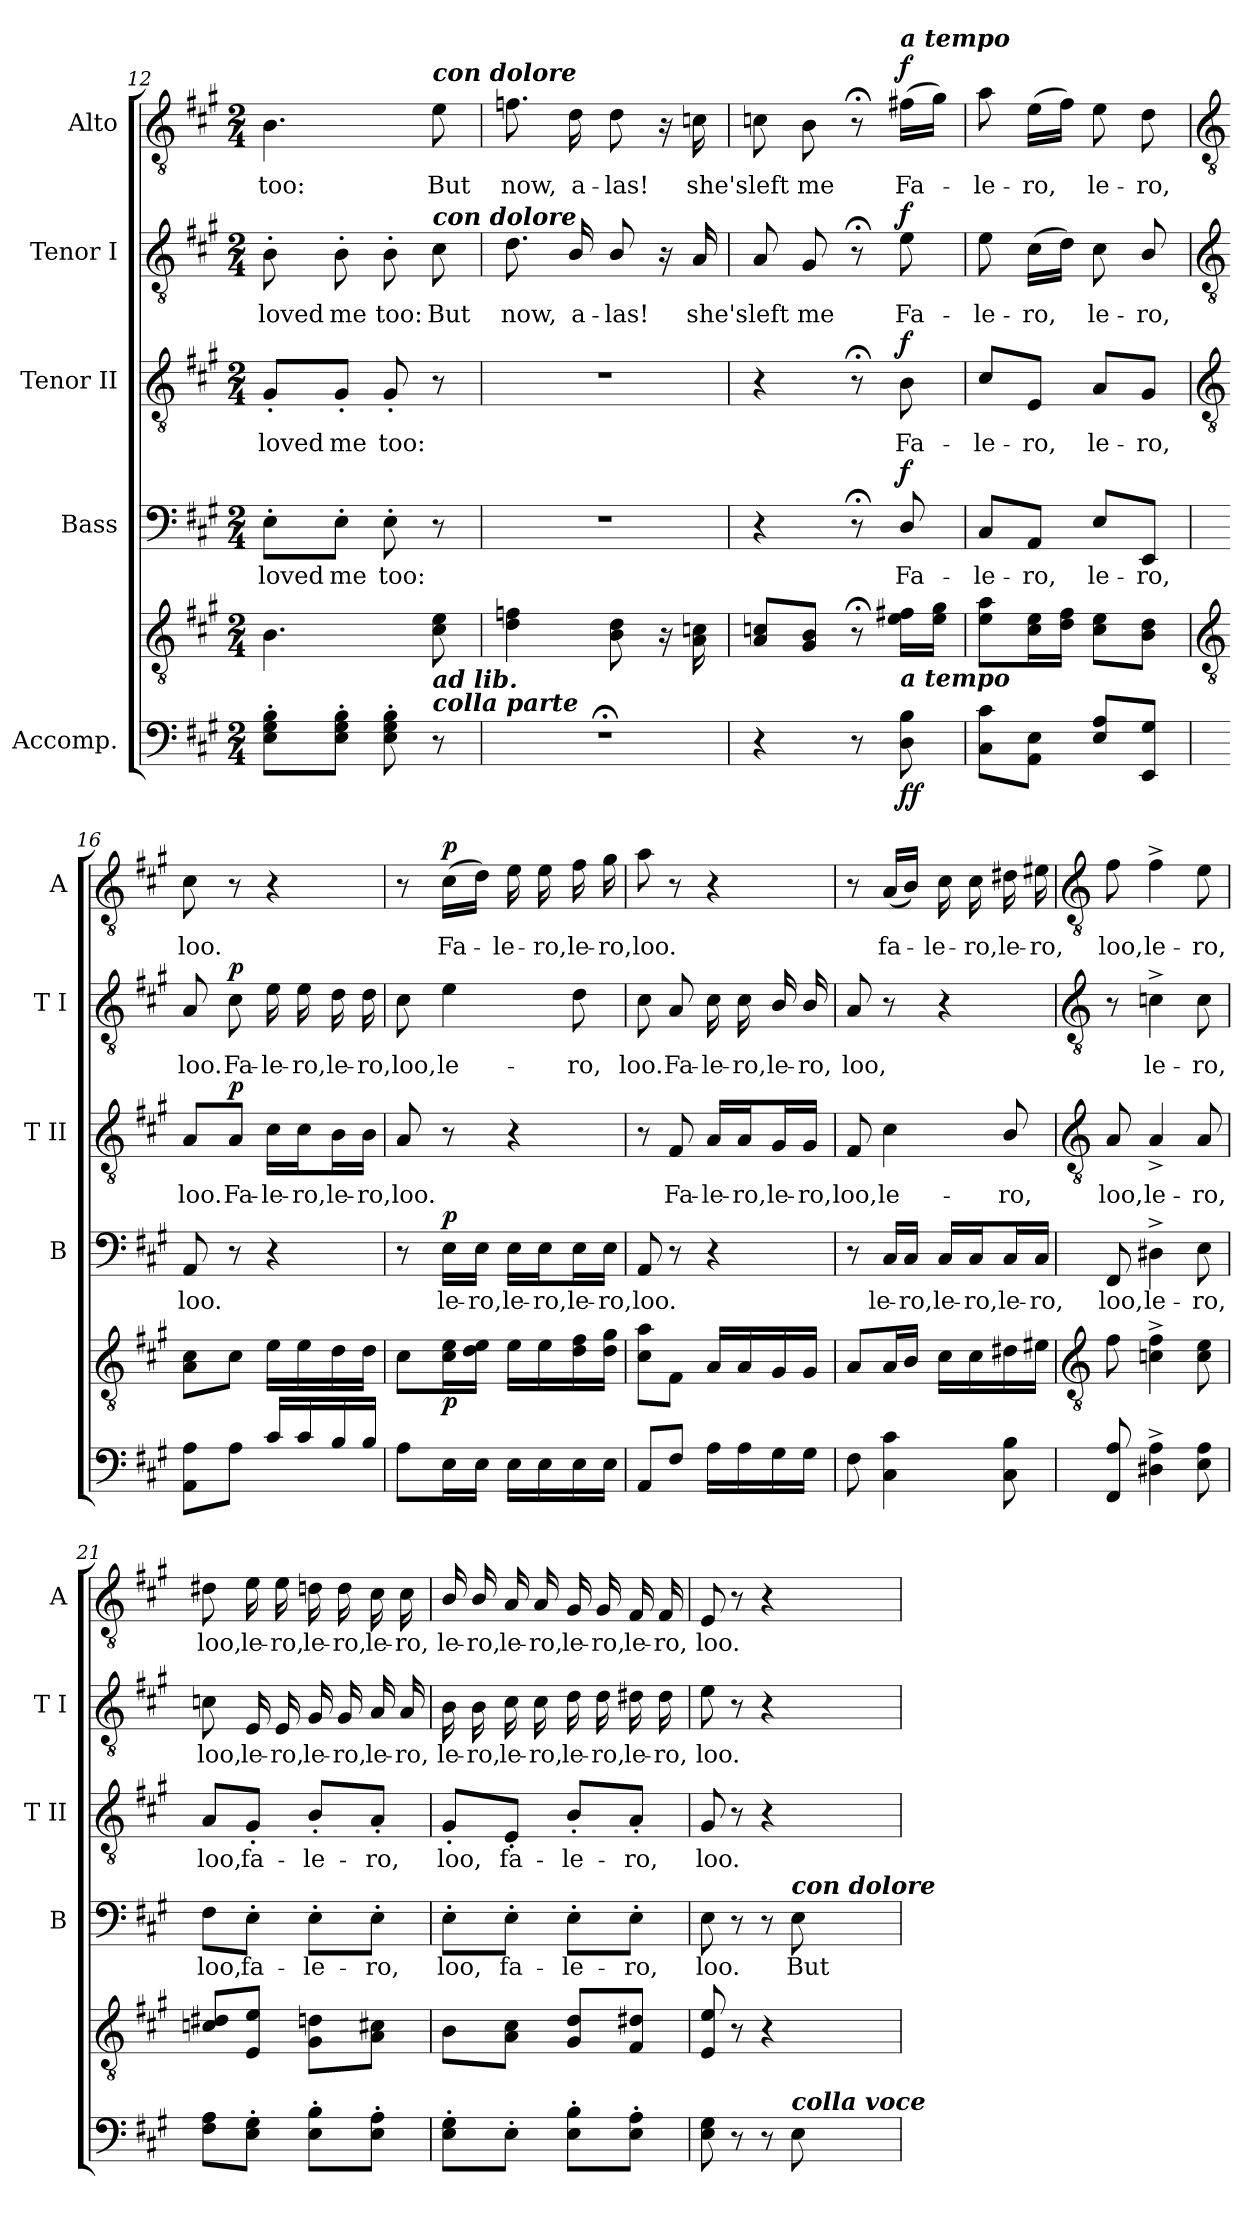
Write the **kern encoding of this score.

**kern	**kern	**dynam	**kern	**text	**dynam	**kern	**text	**dynam	**kern	**text	**dynam	**kern	**text	**dynam
*part5	*part5	*part5	*part4	*part4	*part4	*part3	*part3	*part3	*part2	*part2	*part2	*part1	*part1	*part1
*staff6	*staff5	*staff5/6	*staff4	*staff4	*staff4	*staff3	*staff3	*staff3	*staff2	*staff2	*staff2	*staff1	*staff1	*staff1
*I"Accomp.	*	*	*I"Bass	*	*	*I"Tenor II	*	*	*I"Tenor I	*	*	*I"Alto	*	*
*	*	*	*I'B	*	*	*I'T II	*	*	*I'T I	*	*	*I'A	*	*
*clefF4	*clefGv2	*	*clefF4	*	*	*clefGv2	*	*	*clefGv2	*	*	*clefGv2	*	*
*k[f#c#g#]	*k[f#c#g#]	*	*k[f#c#g#]	*	*	*k[f#c#g#]	*	*	*k[f#c#g#]	*	*	*k[f#c#g#]	*	*
*A:	*A:	*	*A:	*	*	*A:	*	*	*A:	*	*	*A:	*	*
*M2/4	*M2/4	*	*M2/4	*	*	*M2/4	*	*	*M2/4	*	*	*M2/4	*	*
=12	=12	=12	=12	=12	=12	=12	=12	=12	=12	=12	=12	=12	=12	=12
!	!	!	!	!LO:LY:b	!	!	!LO:LY:b	!	!	!LO:LY:b	!	!	!LO:LY:b	!
8E' 8G#' 8B'L	4.B	.	8E'\L	loved	.	8G#'/L	loved	.	8B'	loved	.	4.B	too:	.
!	!	!	!	!LO:LY:b	!	!	!LO:LY:b	!	!	!LO:LY:b	!	!	!	!
8E' 8G#' 8B'J	.	.	8E'\J	me	.	8G#'/J	me	.	8B'	me	.	.	.	.
!	!	!	!	!LO:LY:b	!	!	!LO:LY:b	!	!	!LO:LY:b	!	!	!	!
8E' 8G#' 8B'	.	.	8E'	too:	.	8G#'	too:	.	8B'	too:	.	.	.	.
!	!	!	!	!	!	!	!	!	!	!	!	!LO:TX:a:Bi:t=con dolore	!	!
!	!	!	!	!	!	!	!	!	!LO:TX:a:Bi:t=con dolore	!	!	!	!	!
!	!LO:TX:b:Bi:t=ad lib.\ncolla parte	!	!	!	!	!	!	!	!	!	!	!	!	!
!	!	!	!	!	!	!	!	!	!	!LO:LY:b	!	!	!LO:LY:b	!
8r	8c# 8e	.	8r	.	.	8r	.	.	8c#	But	.	8e	But	.
=13	=13	=13	=13	=13	=13	=13	=13	=13	=13	=13	=13	=13	=13	=13
!LO:N:vis=1	!	!	!LO:N:vis=1	!	!	!LO:N:vis=1	!	!	!	!LO:LY:b	!	!	!LO:LY:b	!
2r;<	4d 4fn	.	2r	.	.	2r	.	.	8.d	now,	.	8.fn	now,	.
!	!	!	!	!	!	!	!	!	!	!LO:LY:b	!	!	!LO:LY:b	!
.	.	.	.	.	.	.	.	.	16B/	a-	.	16d	a-	.
!	!	!	!	!	!	!	!	!	!	!LO:LY:b	!	!	!LO:LY:b	!
.	8B 8d	.	.	.	.	.	.	.	8B/	-las!	.	8d	-las!	.
.	16r	.	.	.	.	.	.	.	16r	.	.	16r	.	.
!	!	!	!	!	!	!	!	!	!	!LO:LY:b	!	!	!LO:LY:b	!
.	16A 16cn	.	.	.	.	.	.	.	16A	she's	.	16cn	she's	.
=14	=14	=14	=14	=14	=14	=14	=14	=14	=14	=14	=14	=14	=14	=14
!	!	!	!	!	!	!	!	!	!	!LO:LY:b	!	!	!LO:LY:b	!
4r	8A 8cnL	.	4r	.	.	4r	.	.	8A	left	.	8cn	left	.
!	!	!	!	!	!	!	!	!	!	!LO:LY:b	!	!	!LO:LY:b	!
.	8G# 8BJ	.	.	.	.	.	.	.	8G#	me	.	8B	me	.
8r	8r;<	.	8r;<	.	.	8r;<	.	.	8r;<	.	.	8r;<	.	.
!	!	!	!	!	!	!	!	!	!	!	!	!LO:TX:a:Bi:t=a tempo	!	!
!	!LO:TX:b:Bi:t=a tempo	!	!	!	!	!	!	!	!	!	!	!	!	!
!	!	!LO:DY:b=2	!	!LO:LY:b	!	!	!LO:LY:b	!	!	!LO:LY:b	!	!	!LO:LY:b	!
!	!	!LO:DY:n=1:b	!	!	!LO:DY:b	!	!	!LO:DY:b	!	!	!LO:DY:b	!	!	!LO:DY:b
8D\ 8B\	16e 16f#XLL	f f	8D/	Fa-	f	8B	Fa-	f	8e	Fa-	f	(>16f#XLL	Fa-	f
.	16e 16g#JJ	.	.	.	.	.	.	.	.	.	.	16g#JJ)	.	.
=15	=15	=15	=15	=15	=15	=15	=15	=15	=15	=15	=15	=15	=15	=15
!	!	!	!	!LO:LY:b	!	!	!LO:LY:b	!	!	!LO:LY:b	!	!	!LO:LY:b	!
8C# 8c#L	8e 8aL	.	8C#/L	-le-	.	8c#/L	-le-	.	8e	-le-	.	8a	le-	.
!	!	!	!	!LO:LY:b	!	!	!LO:LY:b	!	!	!LO:LY:b	!	!	!LO:LY:b	!
8AA 8EJ	16c# 16eL	.	8AA/J	-ro,	.	8E/J	-ro,	.	(>16c#LL	-ro,	.	(>16eLL	-ro,	.
.	16d 16f#JJ	.	.	.	.	.	.	.	16dJJ)	.	.	16f#JJ)	.	.
!	!	!	!	!LO:LY:b	!	!	!LO:LY:b	!	!	!LO:LY:b	!	!	!LO:LY:b	!
8E 8AL	8c# 8eL	.	8E/L	le-	.	8A/L	le-	.	8c#	le-	.	8e	le-	.
!	!	!	!	!LO:LY:b	!	!	!LO:LY:b	!	!	!LO:LY:b	!	!	!LO:LY:b	!
8EE 8G#J	8B 8dJ	.	8EE/J	-ro,	.	8G#/J	-ro,	.	8B/	-ro,	.	8d	-ro,	.
!!LO:LB:g=z
=16	=16	=16	=16	=16	=16	=16	=16	=16	=16	=16	=16	=16	=16	=16
*	*clefGv2	*	*	*	*	*clefGv2	*	*	*clefGv2	*	*	*clefGv2	*	*
!	!	!	!	!LO:LY:b	!	!	!LO:LY:b	!	!	!LO:LY:b	!	!	!LO:LY:b	!
8AA 8AL	8A 8c#L	.	8AA	loo.	.	8A/L	loo.	.	8A	loo.	.	8c#	loo.	.
!	!	!	!	!	!	!	!LO:LY:b	!LO:DY:b	!	!LO:LY:b	!LO:DY:b	!	!	!
8AJ	8c#J	.	8r	.	.	8A/J	Fa-	p	8c#	Fa-	p	8r	.	.
!	!	!	!	!	!	!	!LO:LY:b	!	!	!LO:LY:b	!	!	!	!
16c#LL	16eLL	.	4r	.	.	16c#\LL	-le-	.	16e	-le-	.	4r	.	.
!	!	!	!	!	!	!	!LO:LY:b	!	!	!LO:LY:b	!	!	!	!
16c#	16e	.	.	.	.	16c#\J	-ro,	.	16e	-ro,	.	.	.	.
!	!	!	!	!	!	!	!LO:LY:b	!	!	!LO:LY:b	!	!	!	!
16B/	16d	.	.	.	.	16B\L	le-	.	16d	le-	.	.	.	.
!	!	!	!	!	!	!	!LO:LY:b	!	!	!LO:LY:b	!	!	!	!
16B/JJ	16dJJ	.	.	.	.	16B\JJ	-ro,	.	16d	-ro,	.	.	.	.
=17	=17	=17	=17	=17	=17	=17	=17	=17	=17	=17	=17	=17	=17	=17
!	!	!	!	!	!	!	!LO:LY:b	!	!	!LO:LY:b	!	!	!	!
8AL	8c#L	.	8r	.	.	8A	loo.	.	8c#	loo,	.	8r	.	.
!	!	!LO:DY:b	!	!LO:LY:b	!LO:DY:b	!	!	!	!	!LO:LY:b	!	!	!LO:LY:b	!LO:DY:b
16EL	16c# 16eL	p	16E\LL	le-	p	8r	.	.	4e	le-	.	(>16c#LL	Fa-	p
!	!	!	!	!LO:LY:b	!	!	!	!	!	!	!	!	!	!
16EJJ	16d 16eJJ	.	16E\JJ	-ro,	.	.	.	.	.	.	.	16dJJ)	.	.
!	!	!	!	!LO:LY:b	!	!	!	!	!	!	!	!	!LO:LY:b	!
16ELL	16eLL	.	16E\LL	le-	.	4r	.	.	.	.	.	16e	le-	.
!	!	!	!	!LO:LY:b	!	!	!	!	!	!	!	!	!LO:LY:b	!
16E	16e	.	16E\J	-ro,	.	.	.	.	.	.	.	16e	-ro,	.
!	!	!	!	!LO:LY:b	!	!	!	!	!	!LO:LY:b	!	!	!LO:LY:b	!
16E	16d 16f#	.	16E\L	le-	.	.	.	.	8d	-ro,	.	16f#	le-	.
!	!	!	!	!LO:LY:b	!	!	!	!	!	!	!	!	!LO:LY:b	!
16EJJ	16d 16g#JJ	.	16E\JJ	-ro,	.	.	.	.	.	.	.	16g#	-ro,	.
=18	=18	=18	=18	=18	=18	=18	=18	=18	=18	=18	=18	=18	=18	=18
!	!	!	!	!LO:LY:b	!	!	!	!	!	!LO:LY:b	!	!	!LO:LY:b	!
8AAL	8c# 8aL	.	8AA	loo.	.	8r	.	.	8c#	loo.	.	8a	loo.	.
!	!	!	!	!	!	!	!LO:LY:b	!	!	!LO:LY:b	!	!	!	!
8F#J	8F#J	.	8r	.	.	8F#	Fa-	.	8A	Fa-	.	8r	.	.
!	!	!	!	!	!	!	!LO:LY:b	!	!	!LO:LY:b	!	!	!	!
16ALL	16ALL	.	4r	.	.	16A/LL	-le-	.	16c#	-le-	.	4r	.	.
!	!	!	!	!	!	!	!LO:LY:b	!	!	!LO:LY:b	!	!	!	!
16A	16A	.	.	.	.	16A/J	-ro,	.	16c#	-ro,	.	.	.	.
!	!	!	!	!	!	!	!LO:LY:b	!	!	!LO:LY:b	!	!	!	!
16G#	16G#	.	.	.	.	16G#/L	le-	.	16B/	le-	.	.	.	.
!	!	!	!	!	!	!	!LO:LY:b	!	!	!LO:LY:b	!	!	!	!
16G#JJ	16G#JJ	.	.	.	.	16G#/JJ	-ro,	.	16B/	-ro,	.	.	.	.
=19	=19	=19	=19	=19	=19	=19	=19	=19	=19	=19	=19	=19	=19	=19
!	!	!	!	!	!	!	!LO:LY:b	!	!	!LO:LY:b	!	!	!	!
8F#	8AL	.	8r	.	.	8F#	loo,	.	8A	loo,	.	8r	.	.
!	!	!	!	!LO:LY:b	!	!	!LO:LY:b	!	!	!	!	!	!LO:LY:b	!
4C# 4c#	16AL	.	16C#/LL	le-	.	4c#	le-	.	8r	.	.	(<16ALL	fa-	.
!	!	!	!	!LO:LY:b	!	!	!	!	!	!	!	!	!	!
.	16BJJ	.	16C#/JJ	-ro,	.	.	.	.	.	.	.	16BJJ)	.	.
!	!	!	!	!LO:LY:b	!	!	!	!	!	!	!	!	!LO:LY:b	!
.	16c#LL	.	16C#/LL	le-	.	.	.	.	4r	.	.	16c#	le-	.
!	!	!	!	!LO:LY:b	!	!	!	!	!	!	!	!	!LO:LY:b	!
.	16c#	.	16C#/J	-ro,	.	.	.	.	.	.	.	16c#	-ro,	.
!	!	!	!	!LO:LY:b	!	!	!LO:LY:b	!	!	!	!	!	!LO:LY:b	!
8C# 8B	16d#X	.	16C#/L	le-	.	8B/	-ro,	.	.	.	.	16d#X	le-	.
!	!	!	!	!LO:LY:b	!	!	!	!	!	!	!	!	!LO:LY:b	!
.	16e#XJJ	.	16C#/JJ	-ro,	.	.	.	.	.	.	.	16e#X	-ro,	.
!!LO:LB:g=z
=20	=20	=20	=20	=20	=20	=20	=20	=20	=20	=20	=20	=20	=20	=20
*	*clefGv2	*	*	*	*	*clefGv2	*	*	*clefGv2	*	*	*clefGv2	*	*
!	!	!	!	!LO:LY:b	!	!	!LO:LY:b	!	!	!	!	!	!LO:LY:b	!
8FF# 8A	8f#	.	8FF#	loo,	.	8A	loo,	.	8r	.	.	8f#	loo,	.
!	!	!	!	!LO:LY:b	!	!	!LO:LY:b	!	!	!LO:LY:b	!	!	!LO:LY:b	!
4D#X^ 4A^	4cn^ 4f#^	.	4D#X^	le-	.	4A^	le-	.	4cn^	le-	.	4f#^	le-	.
!	!	!	!	!LO:LY:b	!	!	!LO:LY:b	!	!	!LO:LY:b	!	!	!LO:LY:b	!
8E 8A	8c 8e	.	8E	-ro,	.	8A	-ro,	.	8c	-ro,	.	8e	-ro,	.
=21	=21	=21	=21	=21	=21	=21	=21	=21	=21	=21	=21	=21	=21	=21
!	!	!	!	!LO:LY:b	!	!	!LO:LY:b	!	!	!LO:LY:b	!	!	!LO:LY:b	!
8F# 8AL	8cn 8d#XL	.	8F#\L	loo,	.	8A/L	loo,	.	8cn	loo,	.	8d#X	loo,	.
!	!	!	!	!LO:LY:b	!	!	!LO:LY:b	!	!	!LO:LY:b	!	!	!LO:LY:b	!
8E' 8G#'J	8E 8eJ	.	8E'\J	fa-	.	8G#'/J	fa-	.	16E	le-	.	16e	le-	.
!	!	!	!	!	!	!	!	!	!	!LO:LY:b	!	!	!LO:LY:b	!
.	.	.	.	.	.	.	.	.	16E	-ro,	.	16e	-ro,	.
!	!	!	!	!LO:LY:b	!	!	!LO:LY:b	!	!	!LO:LY:b	!	!	!LO:LY:b	!
8E' 8B'L	8G# 8dnL	.	8E'\L	-le-	.	8B'/L	-le-	.	16G#	le-	.	16dn	le-	.
!	!	!	!	!	!	!	!	!	!	!LO:LY:b	!	!	!LO:LY:b	!
.	.	.	.	.	.	.	.	.	16G#	-ro,	.	16d	-ro,	.
!	!	!	!	!LO:LY:b	!	!	!LO:LY:b	!	!	!LO:LY:b	!	!	!LO:LY:b	!
8E' 8A'J	8A 8c#XJ	.	8E'\J	-ro,	.	8A'/J	-ro,	.	16A	le-	.	16c#	le-	.
!	!	!	!	!	!	!	!	!	!	!LO:LY:b	!	!	!LO:LY:b	!
.	.	.	.	.	.	.	.	.	16A	-ro,	.	16c#	-ro,	.
=22	=22	=22	=22	=22	=22	=22	=22	=22	=22	=22	=22	=22	=22	=22
!	!	!	!	!LO:LY:b	!	!	!LO:LY:b	!	!	!LO:LY:b	!	!	!LO:LY:b	!
8E' 8G#'L	8BL	.	8E'\L	loo,	.	8G#'/L	loo,	.	16B	le-	.	16B/	le-	.
!	!	!	!	!	!	!	!	!	!	!LO:LY:b	!	!	!LO:LY:b	!
.	.	.	.	.	.	.	.	.	16B	-ro,	.	16B/	-ro,	.
!	!	!	!	!LO:LY:b	!	!	!LO:LY:b	!	!	!LO:LY:b	!	!	!LO:LY:b	!
8E'J	8A 8c#J	.	8E'\J	fa-	.	8E'/J	fa-	.	16c#	le-	.	16A	le-	.
!	!	!	!	!	!	!	!	!	!	!LO:LY:b	!	!	!LO:LY:b	!
.	.	.	.	.	.	.	.	.	16c#	-ro,	.	16A	-ro,	.
!	!	!	!	!LO:LY:b	!	!	!LO:LY:b	!	!	!LO:LY:b	!	!	!LO:LY:b	!
8E' 8B'L	8G# 8dL	.	8E'\L	-le-	.	8B'/L	-le-	.	16d	le-	.	16G#	le-	.
!	!	!	!	!	!	!	!	!	!	!LO:LY:b	!	!	!LO:LY:b	!
.	.	.	.	.	.	.	.	.	16d	-ro,	.	16G#	-ro,	.
!	!	!	!	!LO:LY:b	!	!	!LO:LY:b	!	!	!LO:LY:b	!	!	!LO:LY:b	!
8E' 8A'J	8F# 8d#XJ	.	8E'\J	-ro,	.	8A'/J	-ro,	.	16d#X	le-	.	16F#	le-	.
!	!	!	!	!	!	!	!	!	!	!LO:LY:b	!	!	!LO:LY:b	!
.	.	.	.	.	.	.	.	.	16d#	-ro,	.	16F#	-ro,	.
=23	=23	=23	=23	=23	=23	=23	=23	=23	=23	=23	=23	=23	=23	=23
!	!	!	!	!LO:LY:b	!	!	!LO:LY:b	!	!	!LO:LY:b	!	!	!LO:LY:b	!
8E 8G#	8E 8e	.	8E	loo.	.	8G#	loo.	.	8e	loo.	.	8E	loo.	.
8r	8r	.	8r	.	.	8r	.	.	8r	.	.	8r	.	.
8r	4r	.	8r	.	.	4r	.	.	4r	.	.	4r	.	.
!	!	!	!LO:TX:a:Bi:t=con dolore	!	!	!	!	!	!	!	!	!	!	!
!LO:TX:a:Bi:t=colla voce	!	!	!	!	!	!	!	!	!	!	!	!	!	!
!	!	!	!	!LO:LY:b	!	!	!	!	!	!	!	!	!	!
8E	.	.	8E	But	.	.	.	.	.	.	.	.	.	.
=	=	=	=	=	=	=	=	=	=	=	=	=	=	=
*-	*-	*-	*-	*-	*-	*-	*-	*-	*-	*-	*-	*-	*-	*-
